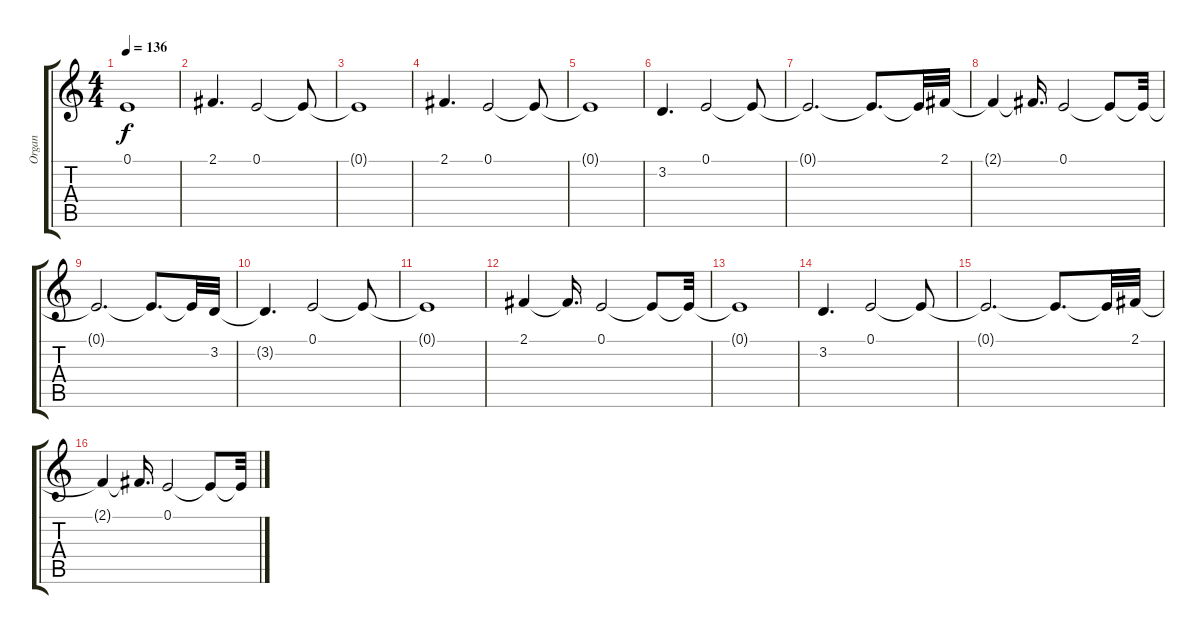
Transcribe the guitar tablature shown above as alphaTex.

\track ("Organ" "Organ") {instrument stringensemble2}
\staff {score tabs}
\tuning (E4 B3 G3 D3 A2 E2) {hide}
\ts (4 4)
\tempo 136
\clef g2
\ks c
0.1{t}.1{dy f} |
2.1.4{d} 0.1.2 0.1{t}.8 |
0.1{t}.1 |
2.1.4{d} 0.1.2 0.1{t}.8 |
0.1{t}.1 |
3.2.4{d} 0.1.2 0.1{t}.8 |
0.1{t}.2{d} 0.1{t}.8{d} 0.1{t}.32 2.1.32 |
2.1{t}.4 2.1{t}.16{d} 0.1.2 0.1{t}.8 0.1{t}.32 |
0.1{t}.2{d} 0.1{t}.8{d} 0.1{t}.32 3.2.32 |
3.2{t}.4{d} 0.1.2 0.1{t}.8 |
0.1{t}.1 |
2.1.4 2.1{t}.16{d} 0.1.2 0.1{t}.8 0.1{t}.32 |
0.1{t}.1 |
3.2.4{d} 0.1.2 0.1{t}.8 |
0.1{t}.2{d} 0.1{t}.8{d} 0.1{t}.32 2.1.32 |
2.1{t}.4 2.1{t}.16{d} 0.1.2 0.1{t}.8 0.1{t}.32
